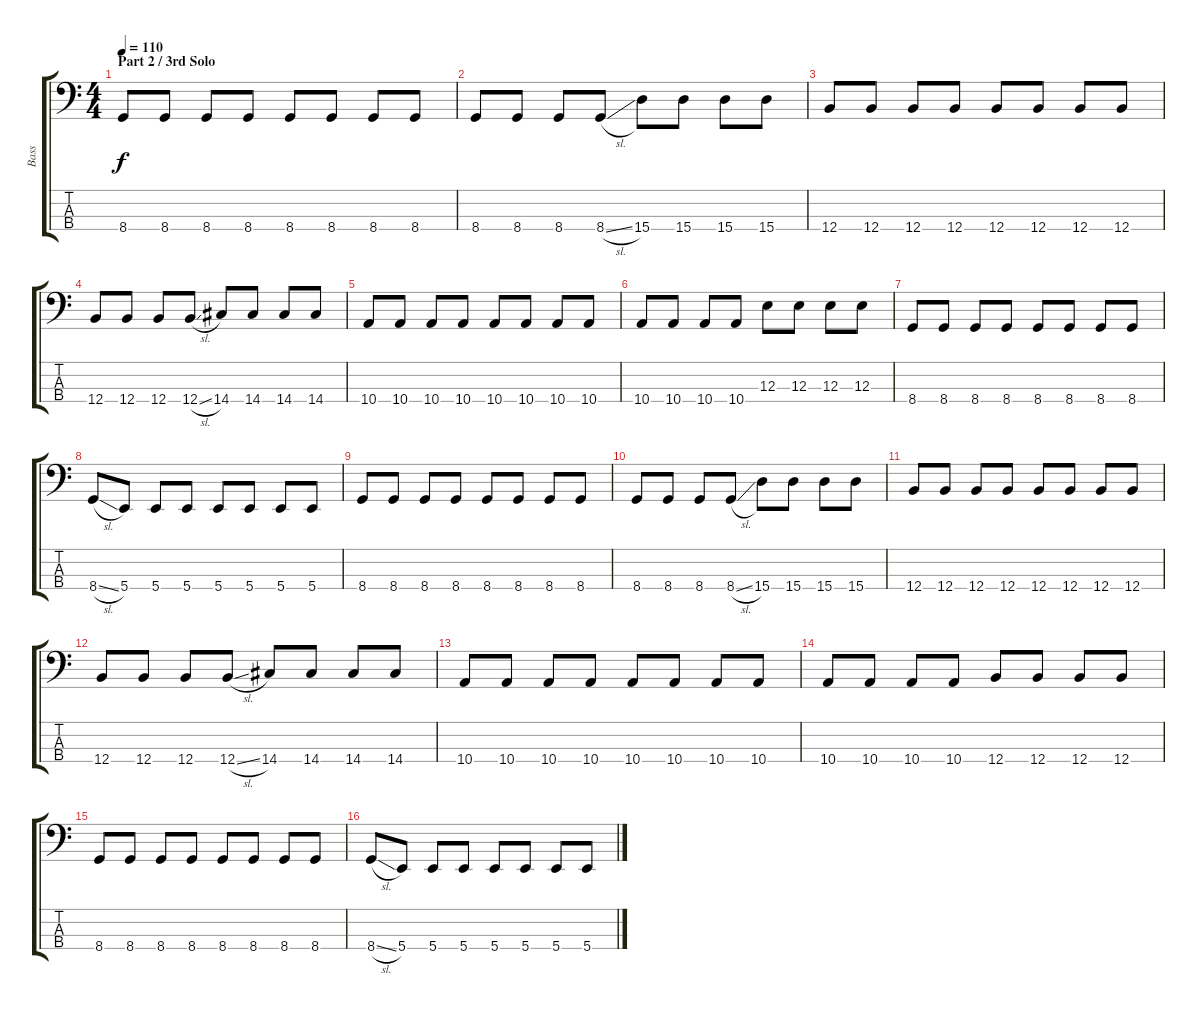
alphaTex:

\track ("Bass" "Bass") {instrument electricbassfinger}
\staff {score tabs}
\tuning (D2 A1 E1 B0) {hide}
\ts (4 4)
\section ("" "Part 2 / 3rd Solo")
\tempo 110
\clef f4
\ks c
8.4.8{dy f} 8.4.8 8.4.8 8.4.8 8.4.8 8.4.8 8.4.8 8.4.8 |
8.4.8 8.4.8 8.4.8 8.4{sl}.8 15.4.8 15.4.8 15.4.8 15.4.8 |
12.4.8 12.4.8 12.4.8 12.4.8 12.4.8 12.4.8 12.4.8 12.4.8 |
12.4.8 12.4.8 12.4.8 12.4{sl}.8 14.4.8 14.4.8 14.4.8 14.4.8 |
10.4.8 10.4.8 10.4.8 10.4.8 10.4.8 10.4.8 10.4.8 10.4.8 |
10.4.8 10.4.8 10.4.8 10.4.8 12.3.8 12.3.8 12.3.8 12.3.8 |
8.4.8 8.4.8 8.4.8 8.4.8 8.4.8 8.4.8 8.4.8 8.4.8 |
8.4{sl}.8 5.4.8 5.4.8 5.4.8 5.4.8 5.4.8 5.4.8 5.4.8 |
8.4.8 8.4.8 8.4.8 8.4.8 8.4.8 8.4.8 8.4.8 8.4.8 |
8.4.8 8.4.8 8.4.8 8.4{sl}.8 15.4.8 15.4.8 15.4.8 15.4.8 |
12.4.8 12.4.8 12.4.8 12.4.8 12.4.8 12.4.8 12.4.8 12.4.8 |
12.4.8 12.4.8 12.4.8 12.4{sl}.8 14.4.8 14.4.8 14.4.8 14.4.8 |
10.4.8 10.4.8 10.4.8 10.4.8 10.4.8 10.4.8 10.4.8 10.4.8 |
10.4.8 10.4.8 10.4.8 10.4.8 12.4.8 12.4.8 12.4.8 12.4.8 |
8.4.8 8.4.8 8.4.8 8.4.8 8.4.8 8.4.8 8.4.8 8.4.8 |
8.4{sl}.8 5.4.8 5.4.8 5.4.8 5.4.8 5.4.8 5.4.8 5.4.8
